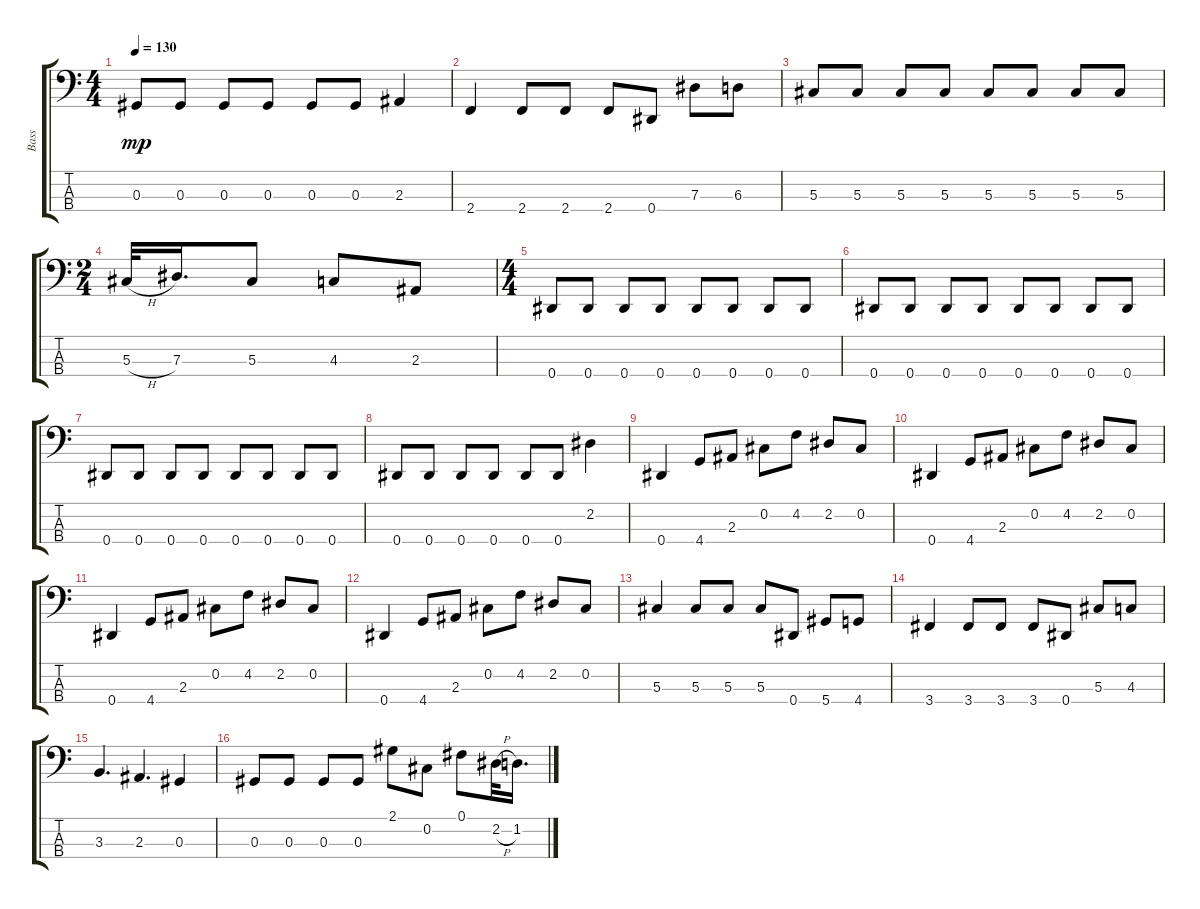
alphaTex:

\track ("Bass" "Bass") {instrument electricbassfinger}
\staff {score tabs}
\tuning (Gb2 Db2 Ab1 Eb1) {hide}
\ts (4 4)
\tempo 130
\clef f4
\ks c
0.3.8{dy mp} 0.3.8 0.3.8 0.3.8 0.3.8 0.3.8 2.3.4 |
2.4.4 2.4.8 2.4.8 2.4.8 0.4.8 7.3.8 6.3.8 |
5.3.8 5.3.8 5.3.8 5.3.8 5.3.8 5.3.8 5.3.8 5.3.8 |
\ts (2 4)
5.3{h}.32 7.3.16{d} 5.3.8 4.3.8 2.3.8 |
\ts (4 4)
0.4.8 0.4.8 0.4.8 0.4.8 0.4.8 0.4.8 0.4.8 0.4.8 |
0.4.8 0.4.8 0.4.8 0.4.8 0.4.8 0.4.8 0.4.8 0.4.8 |
0.4.8 0.4.8 0.4.8 0.4.8 0.4.8 0.4.8 0.4.8 0.4.8 |
0.4.8 0.4.8 0.4.8 0.4.8 0.4.8 0.4.8 2.2.4 |
0.4.4 4.4.8 2.3.8 0.2.8 4.2.8 2.2.8 0.2.8 |
0.4.4 4.4.8 2.3.8 0.2.8 4.2.8 2.2.8 0.2.8 |
0.4.4 4.4.8 2.3.8 0.2.8 4.2.8 2.2.8 0.2.8 |
0.4.4 4.4.8 2.3.8 0.2.8 4.2.8 2.2.8 0.2.8 |
5.3.4 5.3.8 5.3.8 5.3.8 0.4.8 5.4.8 4.4.8 |
3.4.4 3.4.8 3.4.8 3.4.8 0.4.8 5.3.8 4.3.8 |
3.3.4{d} 2.3.4{d} 0.3.4 |
0.3.8 0.3.8 0.3.8 0.3.8 2.1.8 0.2.8 0.1.8 2.2{h}.32 1.2.16{d}
